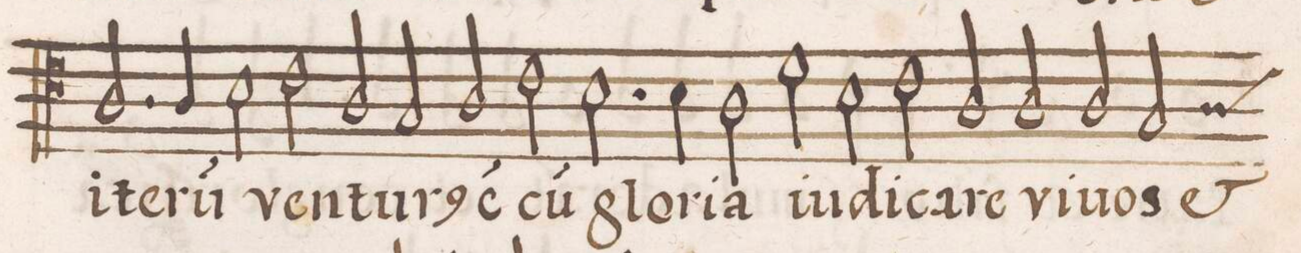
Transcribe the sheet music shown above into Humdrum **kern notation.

**kern	**text
*I"TENOR	*
*clefC4	*
*k[]	*
*met(C|)	*
*M2/1	*
2.A/	i-
4A/	-te-
2B\	-ru(m)
2c\	ven-
=89-	=89-
2A/	 tu-
2G/	-r(us)
2A/	e(st)
2c\	cu(m)
=90-	=90-
2.B\	glo-
4B\	-ri-
2A\	-a
2d\	iu-
=91-	=91-
2B\	-di-
2c\	-ca-
2A/	-re
2A/	vi-
=92-	=92-
2A/	-uos
*custos:A	*
2G/	e(t)
*-	*-
